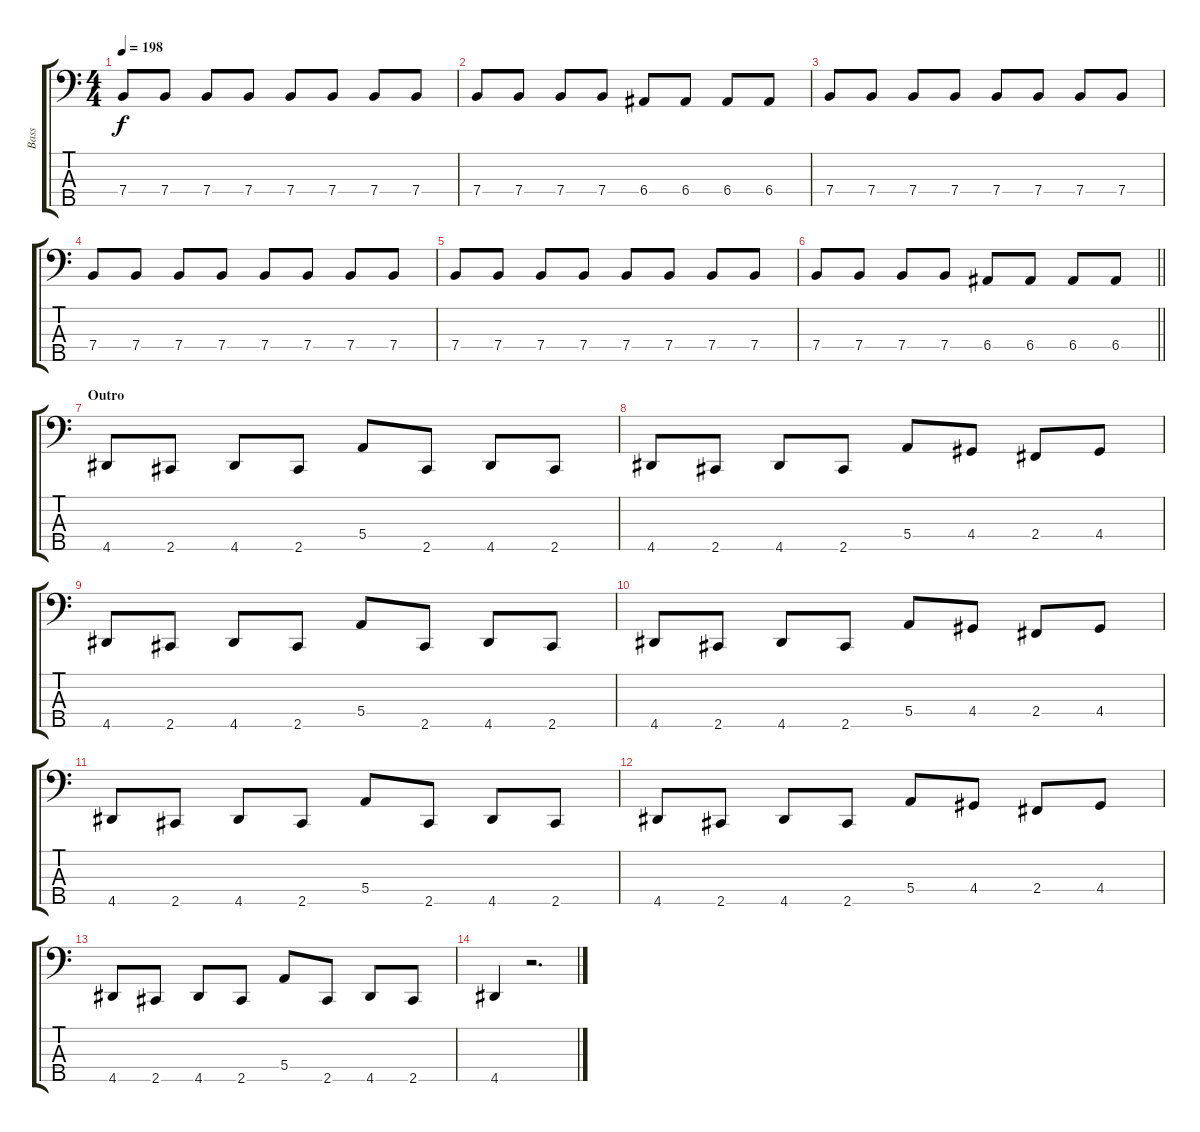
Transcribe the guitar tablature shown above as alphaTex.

\track ("Bass" "Bass") {instrument electricbasspick}
\staff {score tabs}
\tuning (G2 D2 A1 E1 B0) {hide}
\ts (4 4)
\tempo 198
\clef f4
\ks c
7.4.8{dy f} 7.4.8 7.4.8 7.4.8 7.4.8 7.4.8 7.4.8 7.4.8 |
7.4.8 7.4.8 7.4.8 7.4.8 6.4.8 6.4.8 6.4.8 6.4.8 |
7.4.8 7.4.8 7.4.8 7.4.8 7.4.8 7.4.8 7.4.8 7.4.8 |
7.4.8 7.4.8 7.4.8 7.4.8 7.4.8 7.4.8 7.4.8 7.4.8 |
7.4.8 7.4.8 7.4.8 7.4.8 7.4.8 7.4.8 7.4.8 7.4.8 |
\barLineRight lightlight
7.4.8 7.4.8 7.4.8 7.4.8 6.4.8 6.4.8 6.4.8 6.4.8 |
\section ("" "Outro")
4.5.8 2.5.8 4.5.8 2.5.8 5.4.8 2.5.8 4.5.8 2.5.8 |
4.5.8 2.5.8 4.5.8 2.5.8 5.4.8 4.4.8 2.4.8 4.4.8 |
4.5.8 2.5.8 4.5.8 2.5.8 5.4.8 2.5.8 4.5.8 2.5.8 |
4.5.8 2.5.8 4.5.8 2.5.8 5.4.8 4.4.8 2.4.8 4.4.8 |
4.5.8 2.5.8 4.5.8 2.5.8 5.4.8 2.5.8 4.5.8 2.5.8 |
4.5.8 2.5.8 4.5.8 2.5.8 5.4.8 4.4.8 2.4.8 4.4.8 |
4.5.8 2.5.8 4.5.8 2.5.8 5.4.8 2.5.8 4.5.8 2.5.8 |
4.5.4 r.2{d}
